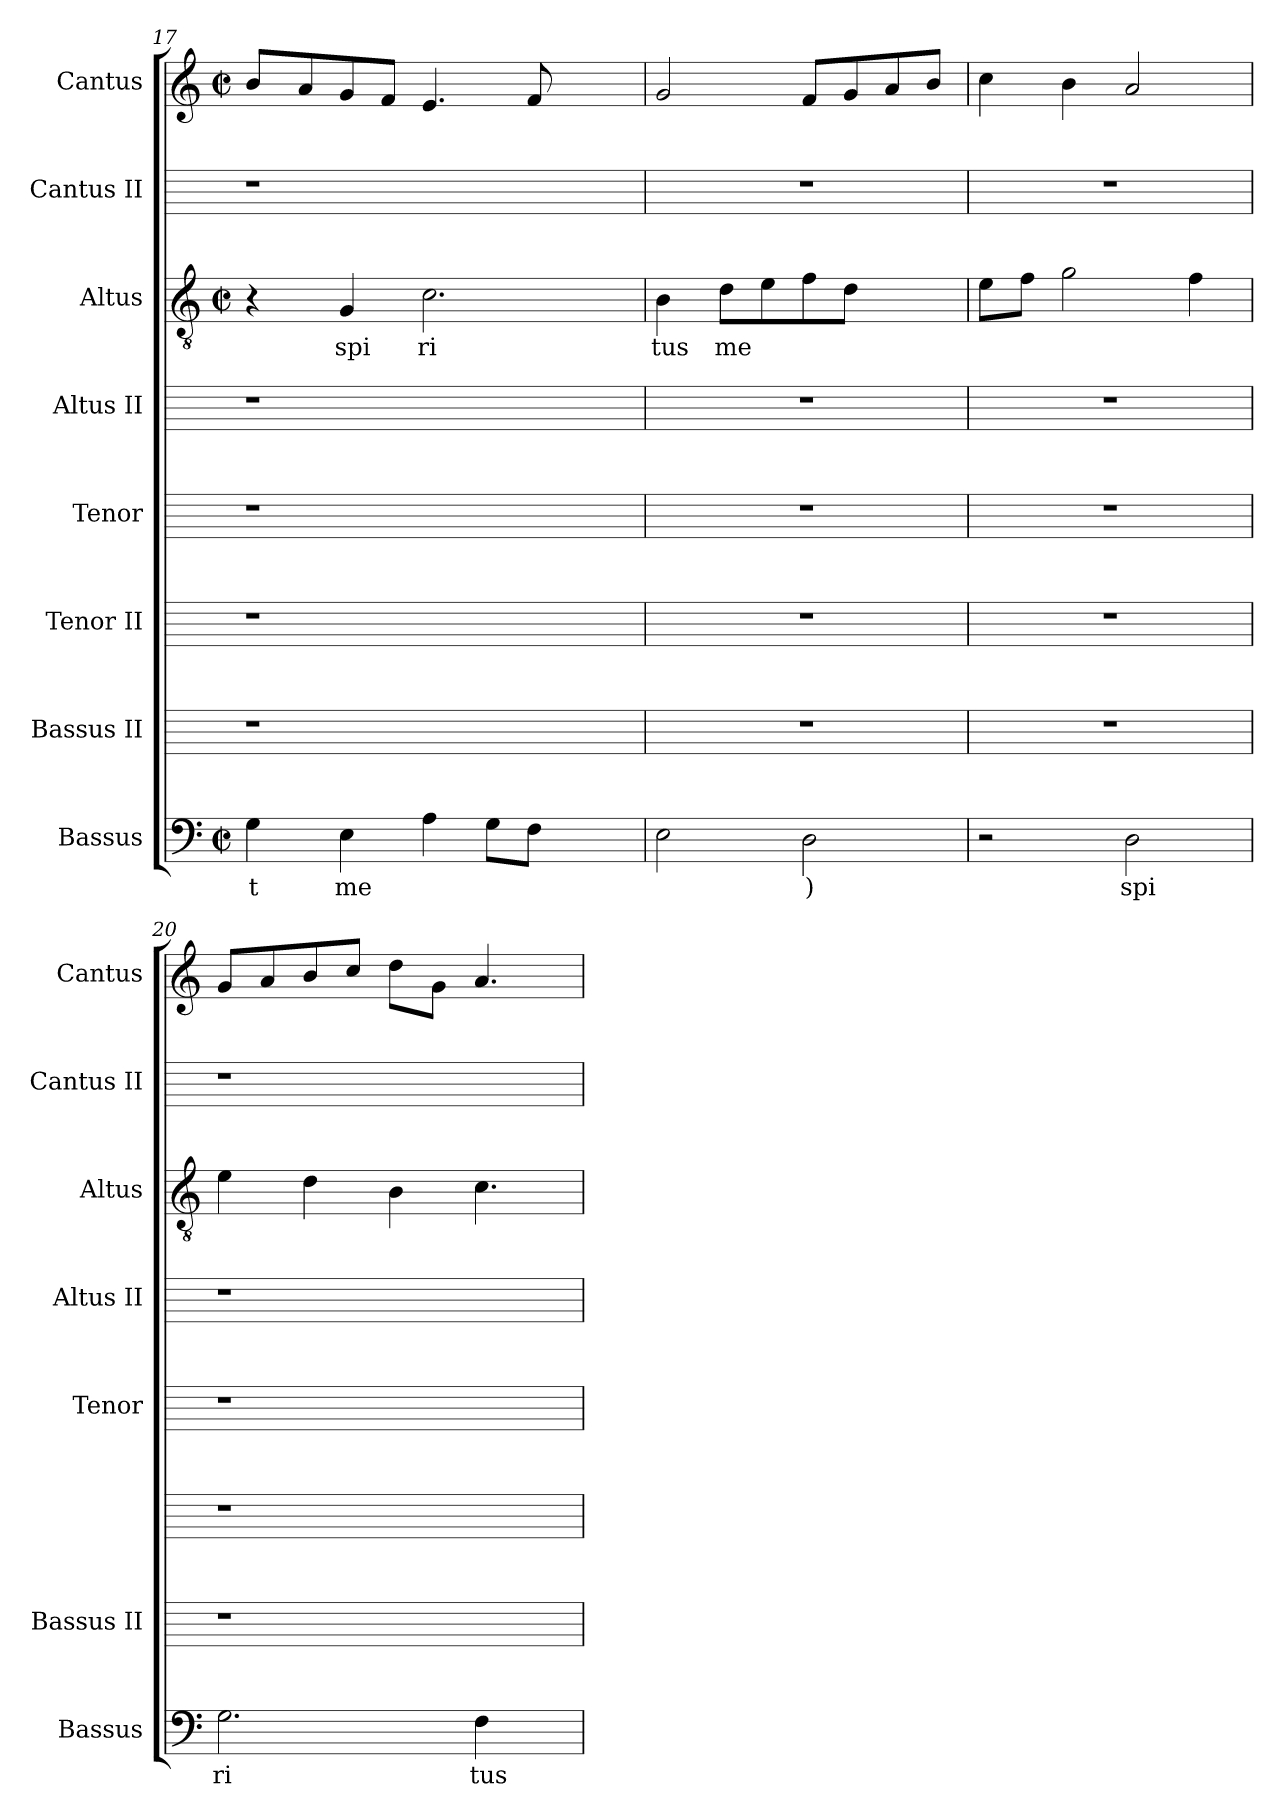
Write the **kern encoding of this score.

**kern	**text	**kern	**kern	**kern	**kern	**kern	**text	**kern	**kern
*part8	*part8	*part7	*part6	*part5	*part4	*part3	*part3	*part2	*part1
*staff8	*staff8	*staff7	*staff6	*staff5	*staff4	*staff3	*staff3	*staff2	*staff1
*I"Bassus	*	*I"Bassus II	*I"Tenor II	*I"Tenor	*I"Altus II	*I"Altus	*	*I"Cantus II	*I"Cantus
*I'Bassus	*	*I'Bassus II	*	*I'Tenor	*I'Altus II	*I'Altus	*	*I'Cantus II	*I'Cantus
!!LO:LB:g=z
*clefF4	*	*	*	*	*	*clefGv2	*	*	*clefG2
*M2/2	*	*	*	*	*	*M2/2	*	*	*M2/2
*met(c|)	*	*	*	*	*	*met(c|)	*	*	*met(c|)
=17	=17	=17	=17	=17	=17	=17	=17	=17	=17
!	!LO:LY:b:rj	!	!	!	!	!	!	!	!
*	*	*	*	*	*	*^	*	*	*
4G\	t	1r	1r	1r	1r	4r	32ryy	.	1r	8b/L
.	.	.	.	.	.	.	1ryy	.	.	.
.	.	.	.	.	.	.	.	.	.	8a/
!	!LO:LY:b	!	!	!	!	!	!	!LO:LY:b:cj	!	!
4E\	me	.	.	.	.	4G/	.	spi	.	8g/
.	.	.	.	.	.	.	.	.	.	8f/J
!	!	!	!	!	!	!	!	!LO:LY:b:cj	!	!
4A\	.	.	.	.	.	2.c\	.	ri	.	4.e/
8G\L	.	.	.	.	.	.	.	.	.	.
8F\J	.	.	.	.	.	.	.	.	.	8f/
4ryy	.	4ryy	4ryy	4ryy	4ryy	.	.	.	4ryy	4ryy
.	.	.	.	.	.	.	8..ryy	.	.	.
=18	=18	=18	=18	=18	=18	=18	=18	=18	=18	=18
!	!	!	!	!	!	!	!	!LO:LY:b:cj	!	!
*	*	*	*	*	*	*v	*v	*	*	*
2E\	.	1r	1r	1r	1r	4B\	tus	1r	2g/
!	!	!	!	!	!	!	!LO:LY:b	!	!
.	.	.	.	.	.	8d\L	me	.	.
.	.	.	.	.	.	8e\	.	.	.
!	!LO:LY:b	!	!	!	!	!	!	!	!
2D\	)	.	.	.	.	8f\	.	.	8f/L
.	.	.	.	.	.	8d\J	.	.	8g/
.	.	.	.	.	.	4ryy	.	.	8a/
.	.	.	.	.	.	.	.	.	8b>/J
=19	=19	=19	=19	=19	=19	=19	=19	=19	=19
2r	.	1r	1r	1r	1r	8e\L	.	1r	4cc\
.	.	.	.	.	.	8f\J	.	.	.
.	.	.	.	.	.	2g\	.	.	4b\
!	!LO:LY:b:cj	!	!	!	!	!	!	!	!
2D\	spi	.	.	.	.	.	.	.	2a/
.	.	.	.	.	.	4f\	.	.	.
=20	=20	=20	=20	=20	=20	=20	=20	=20	=20
!	!LO:LY:b:cj	!	!	!	!	!	!	!	!
2.G\	ri	1r	1r	1r	1r	4e\	.	1r	8g/L
.	.	.	.	.	.	.	.	.	8a/
.	.	.	.	.	.	4d\	.	.	8b/
.	.	.	.	.	.	.	.	.	8cc/J
.	.	.	.	.	.	4B\	.	.	8dd\L
.	.	.	.	.	.	.	.	.	8g\J
!	!LO:LY:b:cj	!	!	!	!	!	!	!	!
4F\	tus	.	.	.	.	4.c\	.	.	4.a/
8ryy	.	8ryy	8ryy	8ryy	8ryy	.	.	8ryy	.
=	=	=	=	=	=	=	=	=	=
*-	*-	*-	*-	*-	*-	*-	*-	*-	*-
